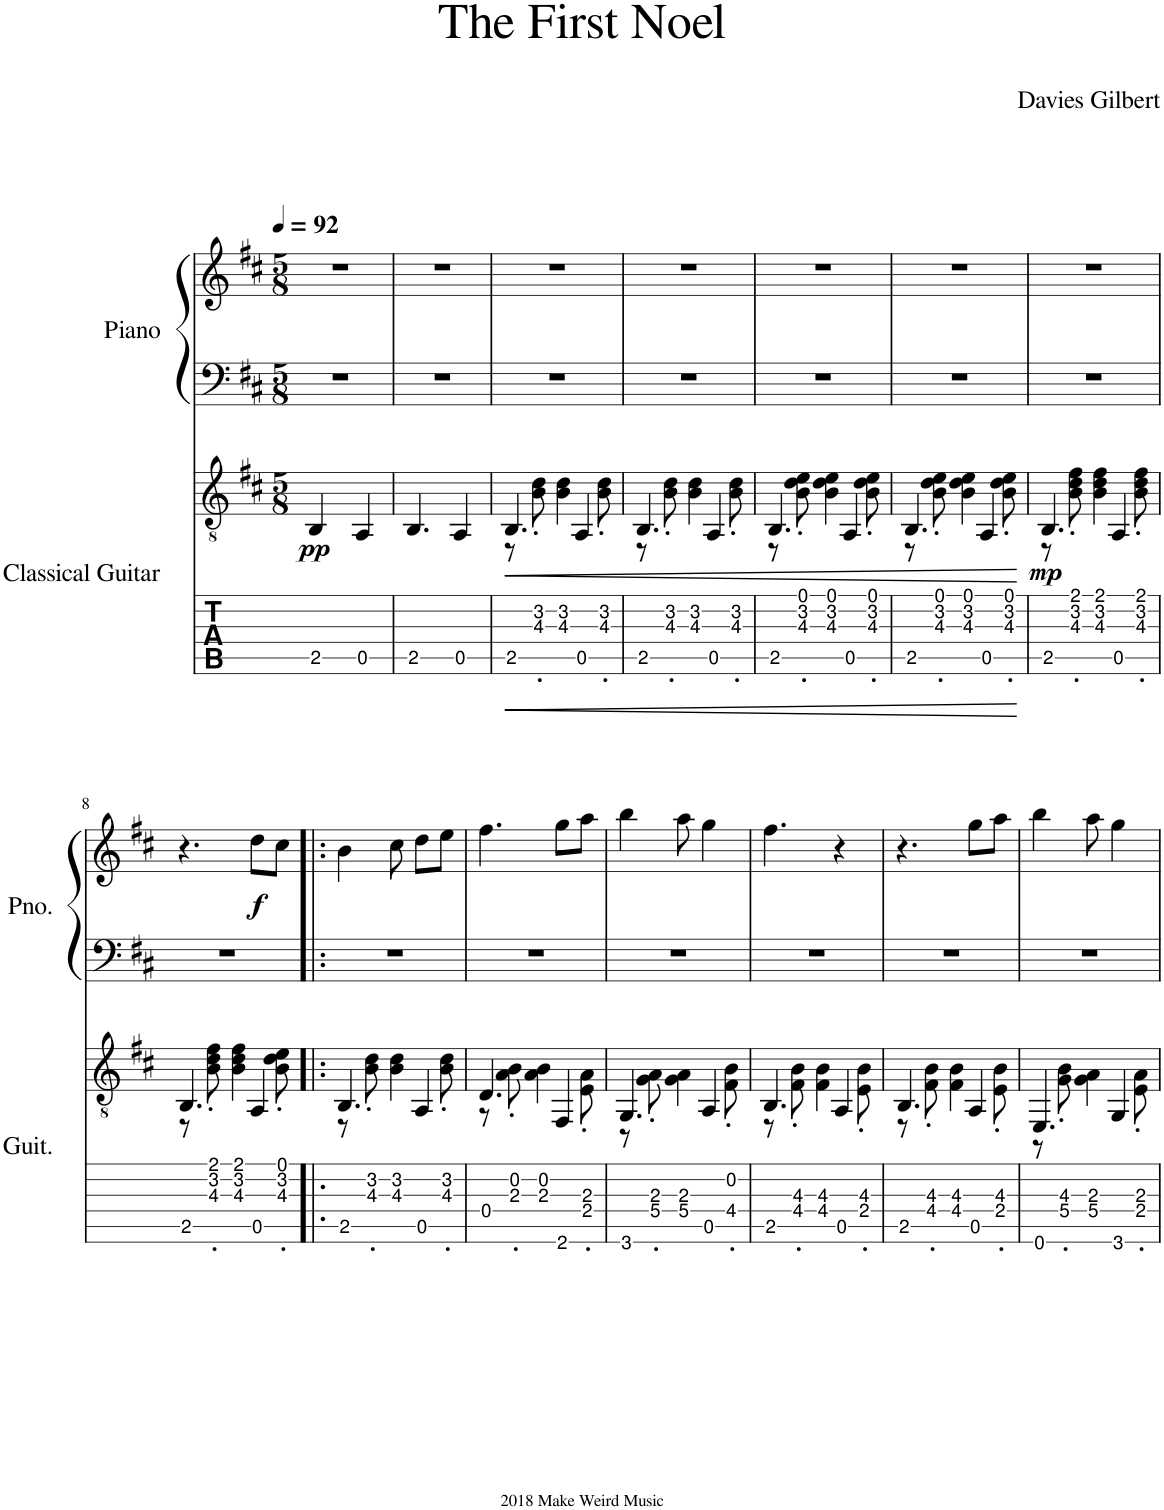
**kern	**kern	**dynam	**kern	**kern	**dynam
*part2	*part2	*part2	*part1	*part1	*part1
*staff4	*staff3	*staff3/4	*staff2	*staff1	*staff1/2
*I"Classical Guitar	*	*	*I"Piano	*	*
*I'Guit.	*	*	*I'Pno.	*	*
*stria6	*	*	*	*	*
*	*clefGv2	*	*clefF4	*clefG2	*
*k[f#c#]	*k[f#c#]	*	*k[f#c#]	*k[f#c#]	*
*M5/8	*M5/8	*	*M5/8	*M5/8	*
*MM92	*MM92	*	*MM92	*MM92	*
=1	=1	=1	=1	=1	=1
!	!	!LO:DY:b	!	!	!
4.BB	4.BB/	pp	8%5r	8%5r	.
4AA	4AA/	.	.	.	.
=2	=2	=2	=2	=2	=2
4.BB	4.BB/	.	8%5r	8%5r	.
4AA	4AA/	.	.	.	.
=3	=3	=3	=3	=3	=3
*^	*	*	*	*	*
!	!	!	!LO:HP:b	!	!	!
*	*	*^	*	*	*	*
4.BB	8r	4.BB/	8r	<	8%5r	8%5r	.
.	8B' 8d'	.	8B\' 8d\'	.	.	.	.
.	4B 4d	.	4B\ 4d\	.	.	.	.
4AA	.	4AA/	.	.	.	.	.
.	8B' 8d'	.	8B\' 8d\'	.	.	.	.
=4	=4	=4	=4	=4	=4	=4	=4
4.BB	8r	4.BB/	8r	.	8%5r	8%5r	.
.	8B' 8d'	.	8B\' 8d\'	.	.	.	.
.	4B 4d	.	4B\ 4d\	.	.	.	.
4AA	.	4AA/	.	.	.	.	.
.	8B' 8d'	.	8B\' 8d\'	.	.	.	.
=5	=5	=5	=5	=5	=5	=5	=5
4.BB	8r	4.BB/	8r	.	8%5r	8%5r	.
.	8B' 8d' 8e'	.	8B\' 8d\' 8e\'	.	.	.	.
.	4B 4d 4e	.	4B\ 4d\ 4e\	.	.	.	.
4AA	.	4AA/	.	.	.	.	.
.	8B' 8d' 8e'	.	8B\' 8d\' 8e\'	.	.	.	.
=6	=6	=6	=6	=6	=6	=6	=6
4.BB	8r	4.BB/	8r	.	8%5r	8%5r	.
.	8B' 8d' 8e'	.	8B\' 8d\' 8e\'	.	.	.	.
.	4B 4d 4e	.	4B\ 4d\ 4e\	.	.	.	.
4AA	.	4AA/	.	.	.	.	.
.	8B' 8d' 8e'	.	8B\' 8d\' 8e\'	.	.	.	.
*v	*v	*	*	*	*	*	*
*	*v	*v	*	*	*	*
.	.	[	.	.	.
=7	=7	=7	=7	=7	=7
*^	*^	*	*	*	*
!	!	!	!	!LO:DY:b	!	!	!
4.BB	8r	4.BB/	8r	mp	8%5r	8%5r	.
.	8B' 8d' 8f#'	.	8B\' 8d\' 8f#\'	.	.	.	.
.	4B 4d 4f#	.	4B\ 4d\ 4f#\	.	.	.	.
4AA	.	4AA/	.	.	.	.	.
.	8B' 8d' 8f#'	.	8B\' 8d\' 8f#\'	.	.	.	.
!!LO:LB:g=z
=8	=8	=8	=8	=8	=8	=8	=8
4.BB	8r	4.BB/	8r	.	8%5r	4.r	.
.	8B' 8d' 8f#'	.	8B\' 8d\' 8f#\'	.	.	.	.
.	4B 4d 4f#	.	4B\ 4d\ 4f#\	.	.	.	.
!	!	!	!	!	!	!	!LO:DY:b
4AA	.	4AA/	.	.	.	8dd\L	f
.	8B' 8d' 8e'	.	8B\' 8d\' 8e\'	.	.	8cc#\J	.
=9!|:	=9!|:	=9!|:	=9!|:	=9!|:	=9!|:	=9!|:	=9!|:
4.BB	8r	4.BB/	8r	.	8%5r	4b\	.
.	8B' 8d'	.	8B\' 8d\'	.	.	.	.
.	4B 4d	.	4B\ 4d\	.	.	8cc#\	.
4AA	.	4AA/	.	.	.	8dd\L	.
.	8B' 8d'	.	8B\' 8d\'	.	.	8ee\J	.
=10	=10	=10	=10	=10	=10	=10	=10
4.D	8r	4.D/	8r	.	8%5r	4.ff#\	.
.	8A' 8B'	.	8A\' 8B\'	.	.	.	.
.	4A 4B	.	4A\ 4B\	.	.	.	.
4FF#	.	4FF#/	.	.	.	8gg\L	.
.	8E' 8A'	.	8E\' 8A\'	.	.	8aa\J	.
=11	=11	=11	=11	=11	=11	=11	=11
4.GG	8r	4.GG/	8r	.	8%5r	4bb\	.
.	8G' 8A'	.	8G\' 8A\'	.	.	.	.
.	4G 4A	.	4G\ 4A\	.	.	8aa\	.
4AA	.	4AA/	.	.	.	4gg\	.
.	8F#' 8B'	.	8F#\' 8B\'	.	.	.	.
=12	=12	=12	=12	=12	=12	=12	=12
4.BB	8r	4.BB/	8r	.	8%5r	4.ff#\	.
.	8F#' 8B'	.	8F#\' 8B\'	.	.	.	.
.	4F# 4B	.	4F#\ 4B\	.	.	.	.
4AA	.	4AA/	.	.	.	4r	.
.	8E' 8B'	.	8E\' 8B\'	.	.	.	.
=13	=13	=13	=13	=13	=13	=13	=13
4.BB	8r	4.BB/	8r	.	8%5r	4.r	.
.	8F#' 8B'	.	8F#\' 8B\'	.	.	.	.
.	4F# 4B	.	4F#\ 4B\	.	.	.	.
4AA	.	4AA/	.	.	.	8gg\L	.
.	8E' 8B'	.	8E\' 8B\'	.	.	8aa\J	.
=14	=14	=14	=14	=14	=14	=14	=14
4.EE	8r	4.EE/	8r	.	8%5r	4bb\	.
.	8G' 8B'	.	8G\' 8B\'	.	.	.	.
.	4G 4A	.	4G\ 4A\	.	.	8aa\	.
4GG	.	4GG/	.	.	.	4gg\	.
.	8E' 8A'	.	8E\' 8A\'	.	.	.	.
*v	*v	*	*	*	*	*	*
*	*v	*v	*	*	*	*
=	=	=	=	=	=
*-	*-	*-	*-	*-	*-
